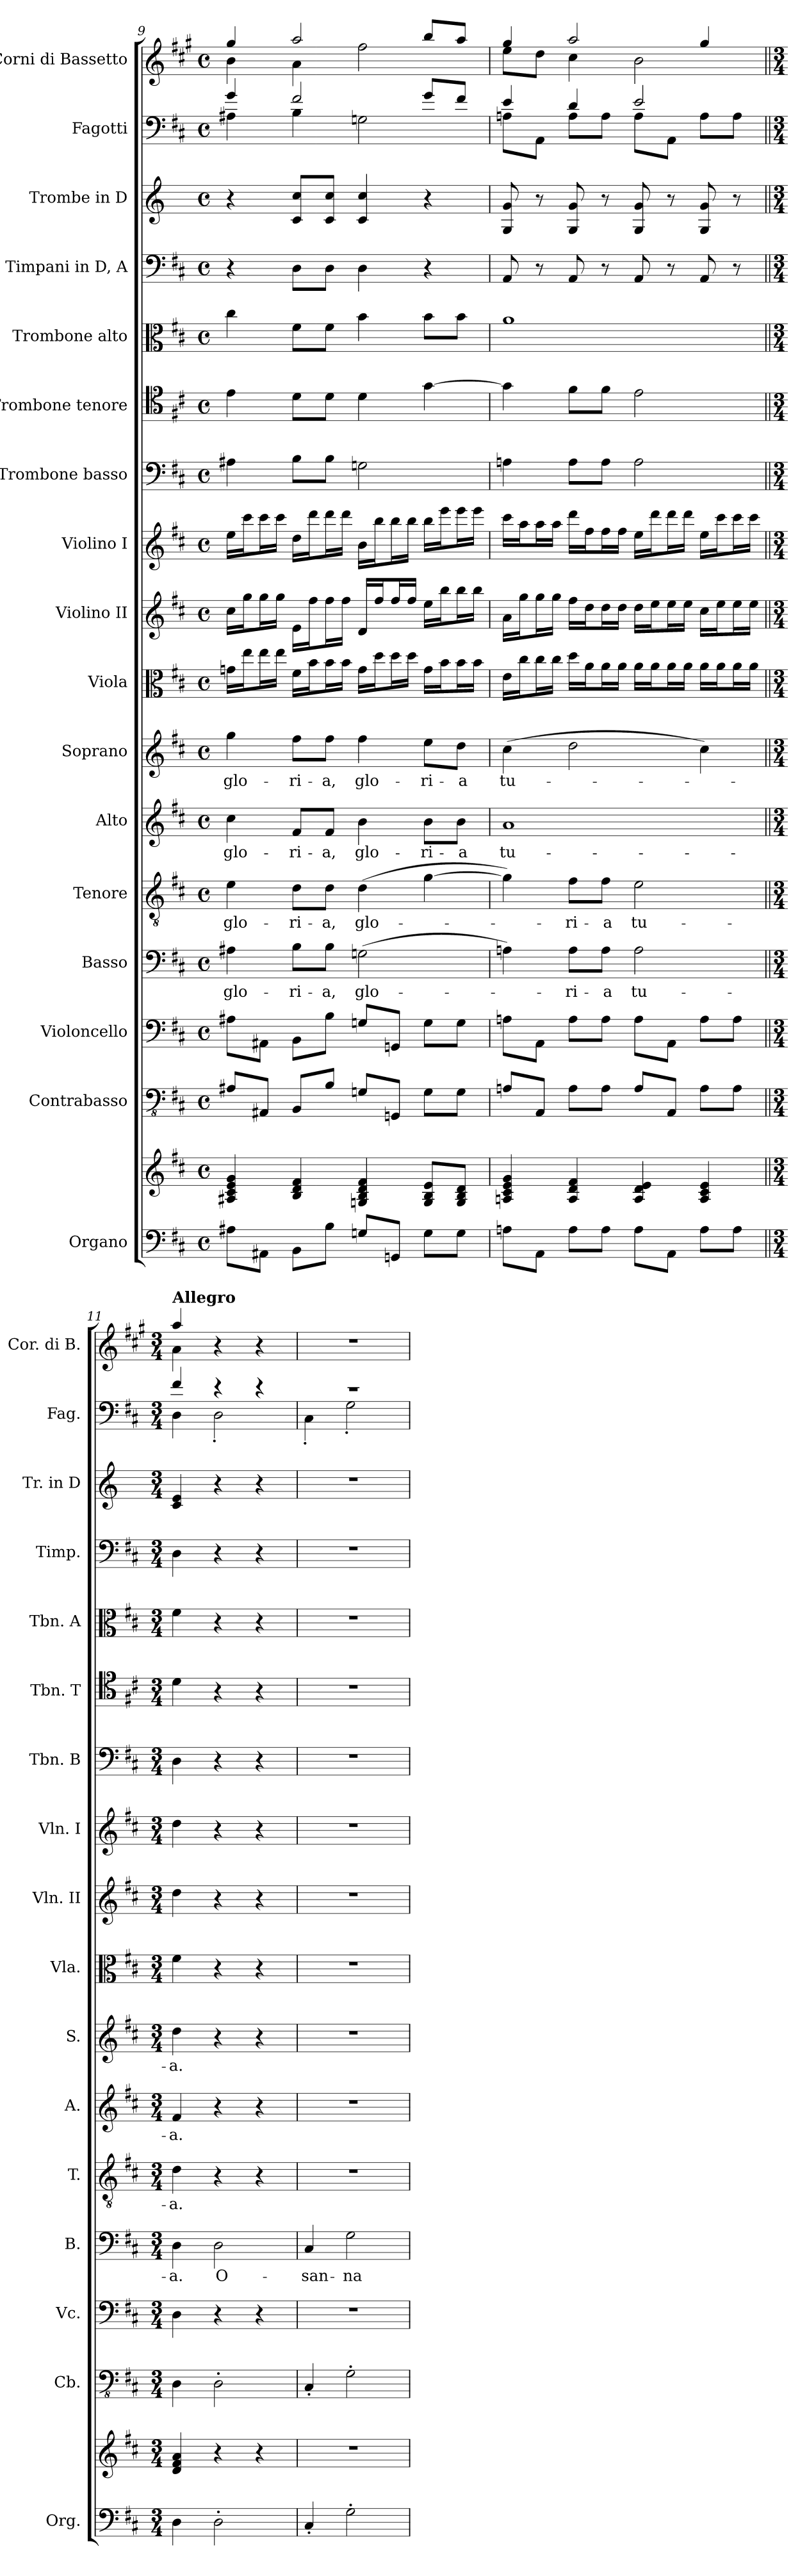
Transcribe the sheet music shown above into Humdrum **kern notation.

**kern	**kern	**kern	**kern	**kern	**text	**kern	**text	**kern	**text	**kern	**text	**kern	**kern	**kern	**kern	**kern	**kern	**kern	**kern	**kern	**kern
*part17	*part17	*part16	*part15	*part14	*part14	*part13	*part13	*part12	*part12	*part11	*part11	*part10	*part9	*part8	*part7	*part6	*part5	*part4	*part3	*part2	*part1
*staff18	*staff17	*staff16	*staff15	*staff14	*staff14	*staff13	*staff13	*staff12	*staff12	*staff11	*staff11	*staff10	*staff9	*staff8	*staff7	*staff6	*staff5	*staff4	*staff3	*staff2	*staff1
*I"Organo	*	*I"Contrabasso	*I"Violoncello	*I"Basso	*	*I"Tenore	*	*I"Alto	*	*I"Soprano	*	*I"Viola	*I"Violino II	*I"Violino I	*I"Trombone basso	*I"Trombone tenore	*I"Trombone alto	*I"Timpani in D, A	*I"Trombe in D	*I"Fagotti	*I"Corni di Bassetto
*I'Org.	*	*I'Cb.	*I'Vc.	*I'B.	*	*I'T.	*	*I'A.	*	*I'S.	*	*I'Vla.	*I'Vln. II	*I'Vln. I	*I'Tbn. B	*I'Tbn. T	*I'Tbn. A	*I'Timp.	*I'Tr. in D	*I'Fag.	*I'Cor. di B.
*clefF4	*clefG2	*clefFv4	*clefF4	*clefF4	*	*clefGv2	*	*clefG2	*	*clefG2	*	*clefC3	*clefG2	*clefG2	*clefF4	*clefC4	*clefC3	*clefF4	*clefG2	*clefF4	*clefG2
*	*	*	*	*	*	*	*	*	*	*	*	*	*	*	*	*	*	*	*ITrd-1c-2	*	*ITrd4c7
*k[f#c#]	*k[f#c#]	*k[f#c#]	*k[f#c#]	*k[f#c#]	*	*k[f#c#]	*	*k[f#c#]	*	*k[f#c#]	*	*k[f#c#]	*k[f#c#]	*k[f#c#]	*k[f#c#]	*k[f#c#]	*k[f#c#]	*k[f#c#]	*k[f#c#]	*k[f#c#]	*k[f#c#]
*M4/4	*M4/4	*M4/4	*M4/4	*M4/4	*	*M4/4	*	*M4/4	*	*M4/4	*	*M4/4	*M4/4	*M4/4	*M4/4	*M4/4	*M4/4	*M4/4	*M4/4	*M4/4	*M4/4
*met(c)	*met(c)	*met(c)	*met(c)	*met(c)	*	*met(c)	*	*met(c)	*	*met(c)	*	*met(c)	*met(c)	*met(c)	*met(c)	*met(c)	*met(c)	*met(c)	*met(c)	*met(c)	*met(c)
=9	=9	=9	=9	=9	=9	=9	=9	=9	=9	=9	=9	=9	=9	=9	=9	=9	=9	=9	=9	=9	=9
!	!	!	!	!	!LO:LY:b	!	!LO:LY:b	!	!LO:LY:b	!	!LO:LY:b	!	!	!	!	!	!	!	!	!	!
*	*	*	*	*	*	*	*	*	*	*	*	*	*	*	*	*	*	*	*	*^	*^
8A#X\L	4A#X/ 4c#/ 4e/ 4g/	8AA#X/L	8A#X\L	4A#X\	glo-	4e\	glo-	4cc#\	glo-	4gg\	glo-	16gn\LL	16cc#\LL	16ee\LL	4A#X\	4e\	4cc#\	4r	4r	4g/	4A#X\	4cc#/	4e\
.	.	.	.	.	.	.	.	.	.	.	.	16ee\J	16gg\J	16ccc#\J	.	.	.	.	.	.	.	.	.
8AA#X\J	.	8AAA#X/J	8AA#X\J	.	.	.	.	.	.	.	.	16ee\L	16gg\L	16ccc#\L	.	.	.	.	.	.	.	.	.
.	.	.	.	.	.	.	.	.	.	.	.	16ee\JJ	16gg\JJ	16ccc#\JJ	.	.	.	.	.	.	.	.	.
!	!	!	!	!	!LO:LY:b	!	!LO:LY:b	!	!LO:LY:b	!	!LO:LY:b	!	!	!	!	!	!	!	!	!	!	!	!
8BB\L	4B/ 4d/ 4f#/	8BBB/L	8BB\L	8B\L	-ri-	8d\L	-ri-	8f#/L	-ri-	8ff#\L	-ri-	16f#\LL	16e\LL	16dd\LL	8B\L	8d\L	8f#\L	8D\L	8d/ 8dd/L	2f#/	4B\	2dd/	4d\
.	.	.	.	.	.	.	.	.	.	.	.	16b\J	16ff#\J	16ddd\J	.	.	.	.	.	.	.	.	.
!	!	!	!	!	!LO:LY:b	!	!LO:LY:b	!	!LO:LY:b	!	!LO:LY:b	!	!	!	!	!	!	!	!	!	!	!	!
8B\J	.	8BB/J	8B\J	8B\J	-a,	8d\J	-a,	8f#/J	-a,	8ff#\J	-a,	16b\L	16ff#\L	16ddd\L	8B\J	8d\J	8f#\J	8D\J	8d/ 8dd/J	.	.	.	.
.	.	.	.	.	.	.	.	.	.	.	.	16b\JJ	16ff#\JJ	16ddd\JJ	.	.	.	.	.	.	.	.	.
!	!	!	!	!	!LO:LY:b	!	!LO:LY:b	!	!LO:LY:b	!	!LO:LY:b	!	!	!	!	!	!	!	!	!	!	!	!
8Gn/L	4Gn/ 4B/ 4d/ 4f#/	8GGn/L	8Gn/L	(>2Gn\	glo-	(>4d\	glo-	4b\	glo-	4ff#\	glo-	16g\LL	16d/LL	16b\LL	2Gn\	4d\	4b\	4D\	4d/ 4dd/	.	2Gn\	.	2b\
.	.	.	.	.	.	.	.	.	.	.	.	16dd\J	16ff#/J	16bb\J	.	.	.	.	.	.	.	.	.
8GGn/J	.	8GGGn/J	8GGn/J	.	.	.	.	.	.	.	.	16dd\L	16ff#/L	16bb\L	.	.	.	.	.	.	.	.	.
.	.	.	.	.	.	.	.	.	.	.	.	16dd\JJ	16ff#/JJ	16bb\JJ	.	.	.	.	.	.	.	.	.
!	!	!	!	!	!	!	!	!	!LO:LY:b	!	!LO:LY:b	!	!	!	!	!	!	!	!	!	!	!	!
8G\L	8G/ 8B/ 8e/L	8GG\L	8G\L	.	.	[4g\	.	8b\L	-ri-	8ee\L	-ri-	16g\LL	16ee\LL	16bb\LL	.	[4g\	8b\L	4r	4r	8g/L	.	8ee/L	.
.	.	.	.	.	.	.	.	.	.	.	.	16b\J	16bb\J	16eee\J	.	.	.	.	.	.	.	.	.
!	!	!	!	!	!	!	!	!	!LO:LY:b	!	!LO:LY:b	!	!	!	!	!	!	!	!	!	!	!	!
8G\J	8G/ 8B/ 8d/J	8GG\J	8G\J	.	.	.	.	8b\J	-a	8dd\J	-a	16b\L	16bb\L	16eee\L	.	.	8b\J	.	.	8f#/J	.	8dd/J	.
.	.	.	.	.	.	.	.	.	.	.	.	16b\JJ	16bb\JJ	16eee\JJ	.	.	.	.	.	.	.	.	.
!!LO:LB:g=z	!!
=10	=10	=10	=10	=10	=10	=10	=10	=10	=10	=10	=10	=10	=10	=10	=10	=10	=10	=10	=10	=10	=10	=10	=10
!	!	!	!	!	!	!	!	!	!LO:LY:b	!	!LO:LY:b	!	!	!	!	!	!	!	!	!	!	!	!
8An\L	4An/ 4c#/ 4e/ 4g/	8AAn/L	8An\L	4An\)	.	4g\])	.	1a	tu-	(>4cc#\	tu-	16e\LL	16a\LL	16ccc#\LL	4An\	4g\]	1a	8AA/	8A/ 8a/	4e/	8An\L	4cc#/	8a\L
.	.	.	.	.	.	.	.	.	.	.	.	16cc#\J	16gg\J	16aa\J	.	.	.	.	.	.	.	.	.
8AA\J	.	8AAA/J	8AA\J	.	.	.	.	.	.	.	.	16cc#\L	16gg\L	16aa\L	.	.	.	8r	8r	.	8AA\J	.	8g\J
.	.	.	.	.	.	.	.	.	.	.	.	16cc#\JJ	16gg\JJ	16aa\JJ	.	.	.	.	.	.	.	.	.
!	!	!	!	!	!LO:LY:b	!	!LO:LY:b	!	!	!	!	!	!	!	!	!	!	!	!	!	!	!	!
8A\L	4A/ 4d/ 4f#/	8AA\L	8A\L	8A\L	-ri-	8f#\L	-ri-	.	.	2dd\	.	16dd\LL	16ff#\LL	16ddd\LL	8A\L	8f#\L	.	8AA/	8A/ 8a/	4d/	8A\L	2dd/	4f#\
.	.	.	.	.	.	.	.	.	.	.	.	16a\J	16dd\J	16ff#\J	.	.	.	.	.	.	.	.	.
!	!	!	!	!	!LO:LY:b	!	!LO:LY:b	!	!	!	!	!	!	!	!	!	!	!	!	!	!	!	!
8A\J	.	8AA\J	8A\J	8A\J	-a	8f#\J	-a	.	.	.	.	16a\L	16dd\L	16ff#\L	8A\J	8f#\J	.	8r	8r	.	8A\J	.	.
.	.	.	.	.	.	.	.	.	.	.	.	16a\JJ	16dd\JJ	16ff#\JJ	.	.	.	.	.	.	.	.	.
!	!	!	!	!	!LO:LY:b	!	!LO:LY:b	!	!	!	!	!	!	!	!	!	!	!	!	!	!	!	!
8A\L	4A/ 4d/ 4e/	8AA/L	8A\L	2A\	tu-	2e\	tu-	.	.	.	.	16a\LL	16dd\LL	16ee\LL	2A\	2e\	.	8AA/	8A/ 8a/	2e/	8A\L	.	2e\
.	.	.	.	.	.	.	.	.	.	.	.	16a\J	16ee\J	16ddd\J	.	.	.	.	.	.	.	.	.
8AA\J	.	8AAA/J	8AA\J	.	.	.	.	.	.	.	.	16a\L	16ee\L	16ddd\L	.	.	.	8r	8r	.	8AA\J	.	.
.	.	.	.	.	.	.	.	.	.	.	.	16a\JJ	16ee\JJ	16ddd\JJ	.	.	.	.	.	.	.	.	.
8A\L	4A/ 4c#/ 4e/	8AA\L	8A\L	.	.	.	.	.	.	4cc#\)	.	16a\LL	16cc#\LL	16ee\LL	.	.	.	8AA/	8A/ 8a/	.	8A\L	4cc#/	.
.	.	.	.	.	.	.	.	.	.	.	.	16a\J	16ee\J	16ccc#\J	.	.	.	.	.	.	.	.	.
8A\J	.	8AA\J	8A\J	.	.	.	.	.	.	.	.	16a\L	16ee\L	16ccc#\L	.	.	.	8r	8r	.	8A\J	.	.
.	.	.	.	.	.	.	.	.	.	.	.	16a\JJ	16ee\JJ	16ccc#\JJ	.	.	.	.	.	.	.	.	.
=11||	=11||	=11||	=11||	=11||	=11||	=11||	=11||	=11||	=11||	=11||	=11||	=11||	=11||	=11||	=11||	=11||	=11||	=11||	=11||	=11||	=11||	=11||	=11||
*M3/4	*M3/4	*M3/4	*M3/4	*M3/4	*	*M3/4	*	*M3/4	*	*M3/4	*	*M3/4	*M3/4	*M3/4	*M3/4	*M3/4	*M3/4	*M3/4	*M3/4	*M3/4	*	*M3/4	*
!	!	!	!	!	!	!	!	!	!	!	!	!	!	!	!	!	!	!	!	!	!	!LO:TX:a:B:t=Allegro	!
!	!	!	!	!	!LO:LY:b	!	!LO:LY:b	!	!LO:LY:b	!	!LO:LY:b	!	!	!	!	!	!	!	!	!	!	!	!
4D\	4d/ 4f#/ 4a/	4DD\	4D\	4D\	-a.	4d\	-a.	4f#/	-a.	4dd\	-a.	4f#\	4dd\	4dd\	4D\	4d\	4f#\	4D\	4d/ 4f#/	4f#/	4D\	4dd/	4d\
!	!	!	!	!	!LO:LY:b	!	!	!	!	!	!	!	!	!	!	!	!	!	!	!	!	!	!
2D'\	4r	2DD'\	4r	2D\	O-	4r	.	4r	.	4r	.	4r	4r	4r	4r	4r	4r	4r	4r	4r	2D'\	4r	2ryy
.	4r	.	4r	.	.	4r	.	4r	.	4r	.	4r	4r	4r	4r	4r	4r	4r	4r	4r	.	4r	.
*	*	*	*	*	*	*	*	*	*	*	*	*	*	*	*	*	*	*	*	*	*	*v	*v
=12	=12	=12	=12	=12	=12	=12	=12	=12	=12	=12	=12	=12	=12	=12	=12	=12	=12	=12	=12	=12	=12	=12
!	!	!	!	!	!LO:LY:b	!	!	!	!	!	!	!	!	!	!	!	!	!	!	!	!	!
4C#'/	2.r	4CC#'/	2.r	4C#/	-san-	2.r	.	2.r	.	2.r	.	2.r	2.r	2.r	2.r	2.r	2.r	2.r	2.r	2.r	4C#'\	2.r
!	!	!	!	!	!LO:LY:b	!	!	!	!	!	!	!	!	!	!	!	!	!	!	!	!	!
2G'\	.	2GG'\	.	2G\	-na	.	.	.	.	.	.	.	.	.	.	.	.	.	.	.	2G'\	.
*	*	*	*	*	*	*	*	*	*	*	*	*	*	*	*	*	*	*	*	*v	*v	*
=	=	=	=	=	=	=	=	=	=	=	=	=	=	=	=	=	=	=	=	=	=
*-	*-	*-	*-	*-	*-	*-	*-	*-	*-	*-	*-	*-	*-	*-	*-	*-	*-	*-	*-	*-	*-
